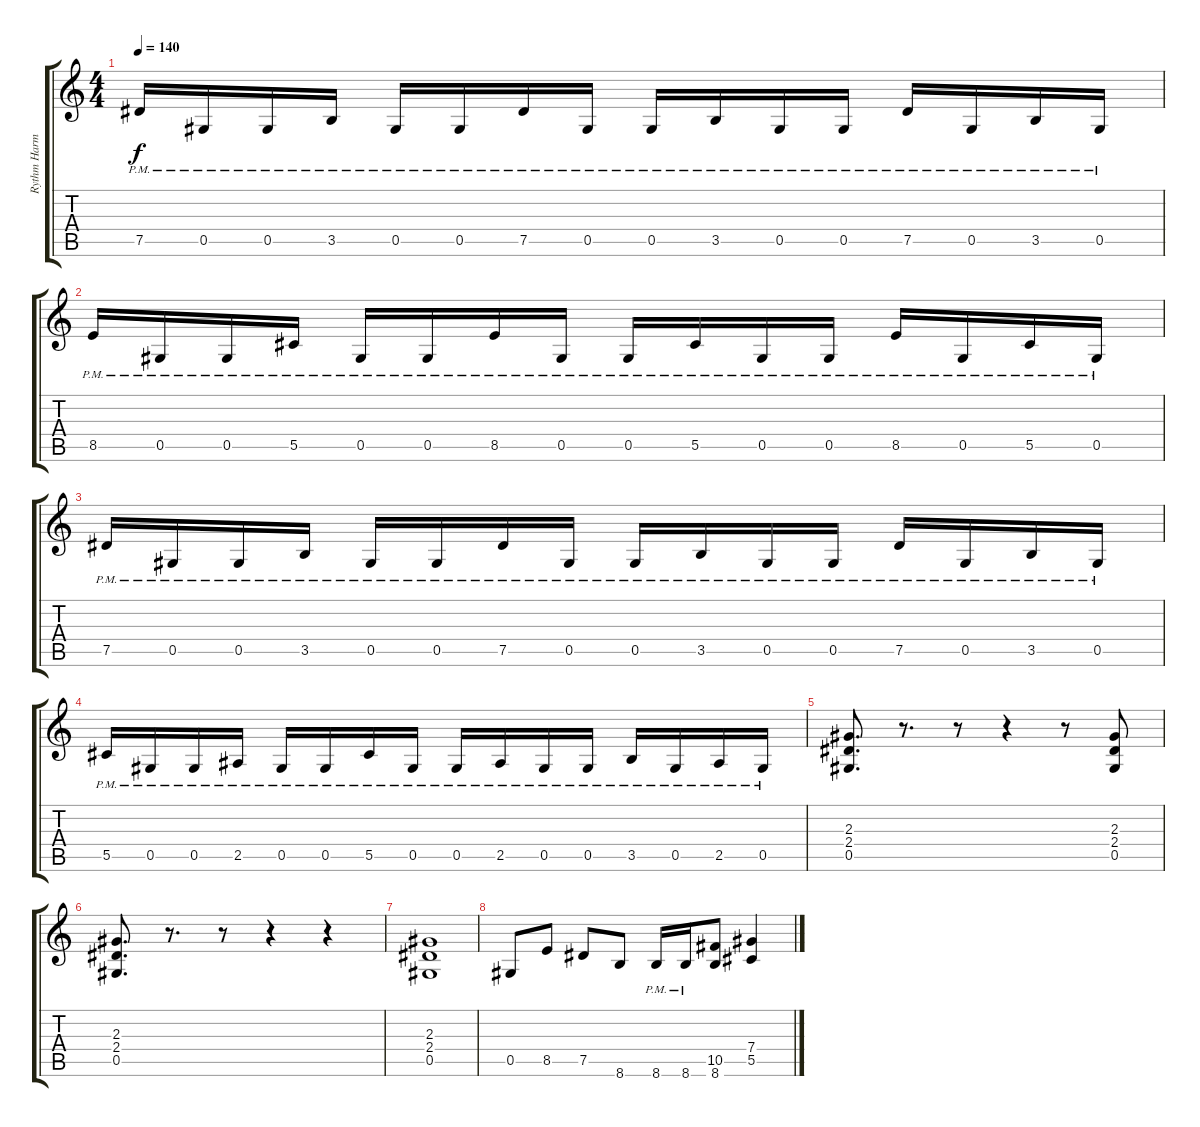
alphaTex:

\track ("Rythm Harmony" "Rythm Harm") {instrument distortionguitar}
\staff {score tabs}
\tuning (Eb4 Bb3 Gb3 Db3 Ab2 Eb2) {hide}
\ts (4 4)
\tempo 140
\clef g2
\ks c
7.5{pm}.16{dy f} 0.5{pm}.16 0.5{pm}.16 3.5{pm}.16 0.5{pm}.16 0.5{pm}.16 7.5{pm}.16 0.5{pm}.16 0.5{pm}.16 3.5{pm}.16 0.5{pm}.16 0.5{pm}.16 7.5{pm}.16 0.5{pm}.16 3.5{pm}.16 0.5{pm}.16 |
8.5{pm}.16 0.5{pm}.16 0.5{pm}.16 5.5{pm}.16 0.5{pm}.16 0.5{pm}.16 8.5{pm}.16 0.5{pm}.16 0.5{pm}.16 5.5{pm}.16 0.5{pm}.16 0.5{pm}.16 8.5{pm}.16 0.5{pm}.16 5.5{pm}.16 0.5{pm}.16 |
7.5{pm}.16 0.5{pm}.16 0.5{pm}.16 3.5{pm}.16 0.5{pm}.16 0.5{pm}.16 7.5{pm}.16 0.5{pm}.16 0.5{pm}.16 3.5{pm}.16 0.5{pm}.16 0.5{pm}.16 7.5{pm}.16 0.5{pm}.16 3.5{pm}.16 0.5{pm}.16 |
5.5{pm}.16 0.5{pm}.16 0.5{pm}.16 2.5{pm}.16 0.5{pm}.16 0.5{pm}.16 5.5{pm}.16 0.5{pm}.16 0.5{pm}.16 2.5{pm}.16 0.5{pm}.16 0.5{pm}.16 3.5{pm}.16 0.5{pm}.16 2.5{pm}.16 0.5{pm}.16 |
(2.3 2.4 0.5).8{d} r.8{d} r.8 r.4 r.8 (2.3 2.4 0.5).8 |
(2.3 2.4 0.5).8{d} r.8{d} r.8 r.4 r.4 |
(2.3 2.4 0.5).1 |
0.5.8 8.5.8 7.5.8 8.6.8 8.6{pm}.16 8.6{pm}.16 (10.5 8.6).8 (7.4 5.5).4
